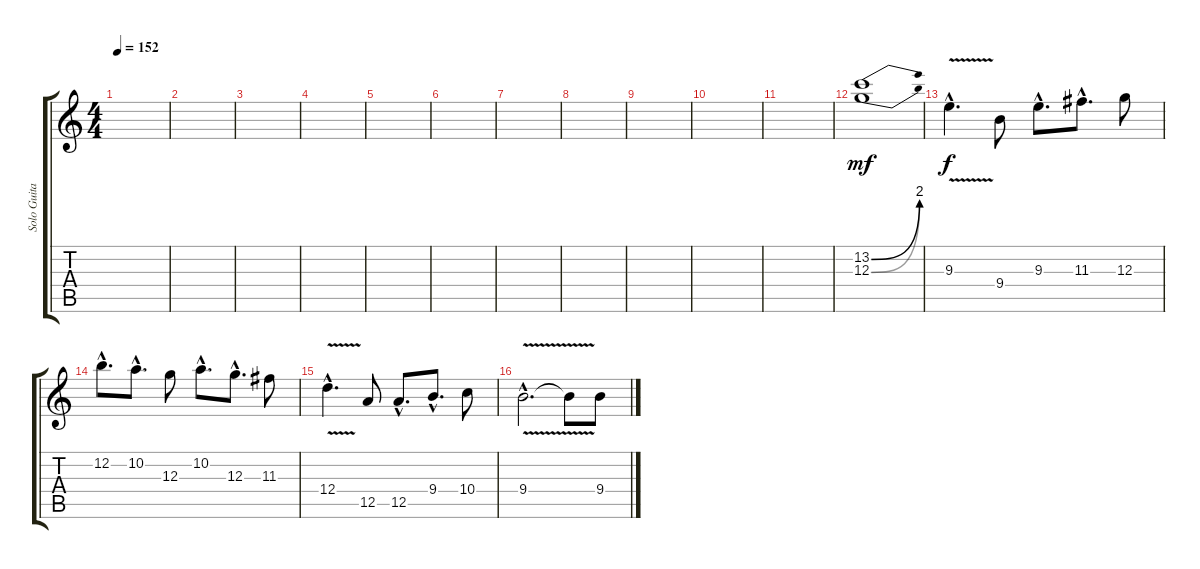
\track ("Solo Guitar" "Solo Guita") {instrument distortionguitar}
\staff {score tabs}
\tuning (E4 B3 G3 D3 A2 E2) {hide}
\ts (4 4)
\tempo 152
\clef g2
\ks c
|
|
|
|
|
|
|
|
|
|
|
(13.2{be (bend 0 0 60 8)} 12.3{be (bend 0 0 60 8)}).1{dy mf volume 16} |
9.3{v hac}.4{d dy f} 9.4.8 9.3{hac}.8{d} 11.3{hac}.8{d} 12.3.8 |
12.2{hac}.8{d} 10.2{hac}.8{d} 12.3.8 10.2{hac}.8{d} 12.3{hac}.8{d} 11.3.8 |
12.4{v hac}.4{d} 12.5.8 12.5{hac}.8{d} 9.4{hac}.8{d} 10.4.8 |
9.4{v hac}.2{d} 9.4{t}.8 9.4.8
